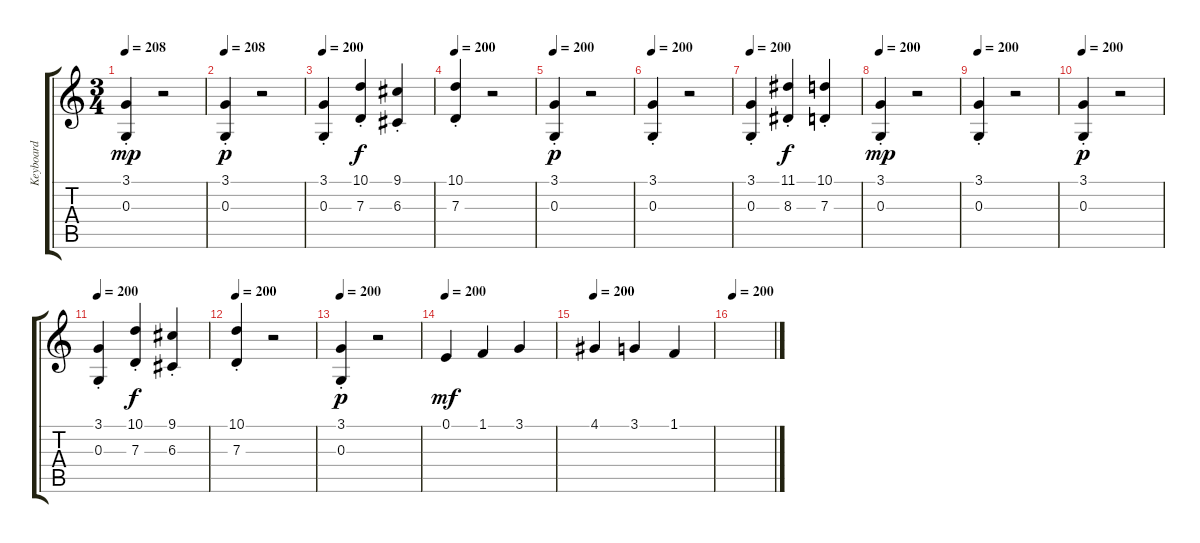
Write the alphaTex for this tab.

\track ("Keyboard" "Keyboard") {instrument stringensemble1}
\staff {score tabs}
\tuning (E4 B3 G3 D3 A2 D2) {hide}
\ts (3 4)
\tempo 208
\clef g2
\ks c
(3.1{st} 0.3{st}).4{dy mp} r.2 |
\tempo 208
(3.1{st} 0.3{st}).4{dy p} r.2 |
\tempo 200
(3.1{st} 0.3{st}).4 (10.1{st} 7.3{st}).4{dy f} (9.1{st} 6.3{st}).4 |
\tempo 200
(10.1{st} 7.3{st}).4 r.2 |
\tempo 200
(3.1{st} 0.3{st}).4{dy p} r.2 |
\tempo 200
(3.1{st} 0.3{st}).4 r.2 |
\tempo 200
(3.1{st} 0.3{st}).4 (11.1{st} 8.3{st}).4{dy f} (10.1{st} 7.3{st}).4 |
\tempo 200
(3.1{st} 0.3{st}).4{dy mp volume 11 balance 12 instrument stringensemble1} r.2 |
\tempo 200
(3.1{st} 0.3{st}).4 r.2 |
\tempo 200
(3.1{st} 0.3{st}).4{dy p} r.2 |
\tempo 200
(3.1{st} 0.3{st}).4 (10.1{st} 7.3{st}).4{dy f} (9.1{st} 6.3{st}).4 |
\tempo 200
(10.1{st} 7.3{st}).4 r.2 |
\tempo 200
(3.1{st} 0.3{st}).4{dy p} r.2 |
\tempo 200
0.1.4{dy mf} 1.1.4 3.1.4 |
\tempo 200
4.1.4 3.1.4 1.1.4 |
\tempo 200
